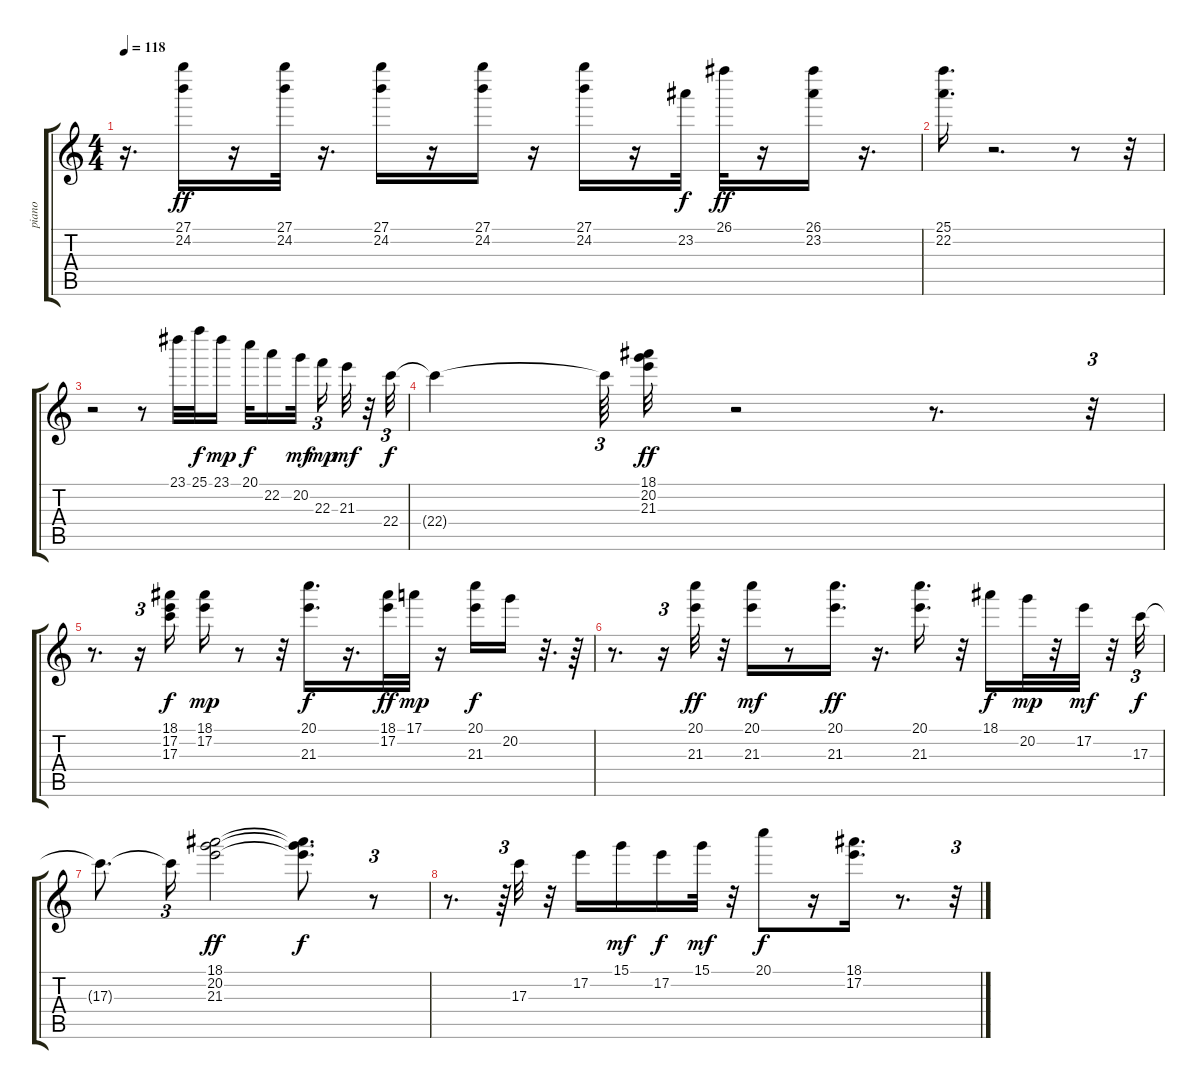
\track ("piano   " "piano   ") {instrument acousticguitarsteel}
\staff {score tabs}
\tuning (E4 B3 G3 D3 A2 E2) {hide}
\ts (4 4)
\tempo 118
\clef g2
\ks c
r.16{d dy ff} (27.1 24.2).16 r.16 (27.1 24.2).32 r.16{d} (27.1 24.2).16 r.16 (27.1 24.2).16 r.16 (27.1 24.2).16 r.16 23.2.32{dy f} 26.1.32{dy ff} r.16 (26.1 23.2).16 r.16{d} |
(25.1 22.2).16{d} r.2{d} r.8 r.32 |
r.2 r.8 23.1.32 25.1.32{dy f} 23.1.16{dy mp} 20.1.32{dy f} 22.2.16 20.2.32{dy mf} 22.3.16{tu (3 2) dy mp} 21.3.32{dy mf} r.32 22.4.32{tu (3 2) dy f} |
22.4{t}.4 22.4{t}.64{tu (3 2)} (18.1 20.2 21.3).32{dy ff} r.2 r.8{d} r.32{tu (3 2)} |
r.8{d} r.16{tu (3 2)} (18.1 17.2 17.3).16{dy f} (18.1 17.2).16{dy mp} r.8 r.32 (20.1 21.3).16{d dy f} r.16{d} (18.1 17.2).32{dy ff} 17.1.32{dy mp} r.16 (20.1 21.3).16{dy f} 20.2.16 r.32{d} r.64 |
r.8{d} r.16{tu (3 2)} (20.1 21.3).32{dy ff} r.32 (20.1 21.3).16{dy mf} r.8 (20.1 21.3).16{d dy ff} r.16{d} (20.1 21.3).16{d} r.32 18.1.16{dy f} 20.2.32{dy mp} r.32 17.2.32{dy mf} r.32 17.3.32{tu (3 2) dy f} |
17.3{t}.8{d} 17.3{t}.16{tu (3 2)} (18.1 20.2 21.3).2{dy ff} (18.1{t} 20.2{t} 21.3{t}).8{d dy f} r.8{tu (3 2)} |
r.8{d} r.64{tu (3 2)} 17.3.32 r.32 17.2.16 15.1.16{dy mf} 17.2.16{dy f} 15.1.32{dy mf} r.32 20.1.8{dy f} r.16 (18.1 17.2).16{d} r.8{d} r.32{tu (3 2)}
